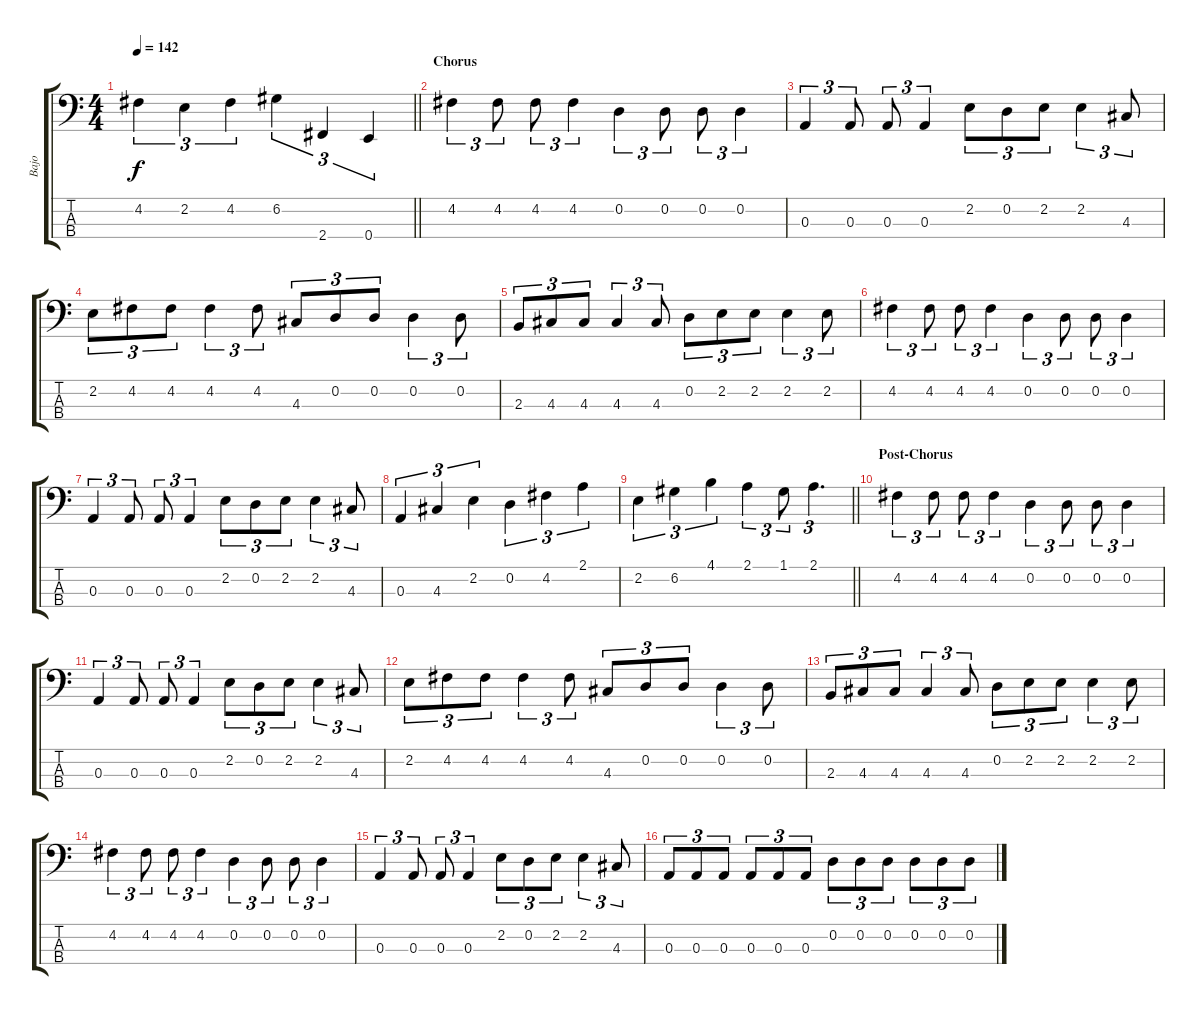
\track ("Bajo" "Bajo") {instrument electricbassfinger}
\staff {score tabs}
\tuning (G2 D2 A1 E1) {hide}
\ts (4 4)
\tempo 142
\clef f4
\barLineRight lightlight
\ks c
4.2.4{tu (3 2) dy f} 2.2.4{tu (3 2)} 4.2.4{tu (3 2)} 6.2.4{tu (3 2)} 2.4.4{tu (3 2)} 0.4.4{tu (3 2)} |
\section ("" "Chorus")
4.2.4{tu (3 2)} 4.2.8{tu (3 2)} 4.2.8{tu (3 2)} 4.2.4{tu (3 2)} 0.2.4{tu (3 2)} 0.2.8{tu (3 2)} 0.2.8{tu (3 2)} 0.2.4{tu (3 2)} |
0.3.4{tu (3 2)} 0.3.8{tu (3 2)} 0.3.8{tu (3 2)} 0.3.4{tu (3 2)} 2.2.8{tu (3 2)} 0.2.8{tu (3 2)} 2.2.8{tu (3 2)} 2.2.4{tu (3 2)} 4.3.8{tu (3 2)} |
2.2.8{tu (3 2)} 4.2.8{tu (3 2)} 4.2.8{tu (3 2)} 4.2.4{tu (3 2)} 4.2.8{tu (3 2)} 4.3.8{tu (3 2)} 0.2.8{tu (3 2)} 0.2.8{tu (3 2)} 0.2.4{tu (3 2)} 0.2.8{tu (3 2)} |
2.3.8{tu (3 2)} 4.3.8{tu (3 2)} 4.3.8{tu (3 2)} 4.3.4{tu (3 2)} 4.3.8{tu (3 2)} 0.2.8{tu (3 2)} 2.2.8{tu (3 2)} 2.2.8{tu (3 2)} 2.2.4{tu (3 2)} 2.2.8{tu (3 2)} |
4.2.4{tu (3 2)} 4.2.8{tu (3 2)} 4.2.8{tu (3 2)} 4.2.4{tu (3 2)} 0.2.4{tu (3 2)} 0.2.8{tu (3 2)} 0.2.8{tu (3 2)} 0.2.4{tu (3 2)} |
0.3.4{tu (3 2)} 0.3.8{tu (3 2)} 0.3.8{tu (3 2)} 0.3.4{tu (3 2)} 2.2.8{tu (3 2)} 0.2.8{tu (3 2)} 2.2.8{tu (3 2)} 2.2.4{tu (3 2)} 4.3.8{tu (3 2)} |
0.3.4{tu (3 2)} 4.3.4{tu (3 2)} 2.2.4{tu (3 2)} 0.2.4{tu (3 2)} 4.2.4{tu (3 2)} 2.1.4{tu (3 2)} |
\barLineRight lightlight
2.2.4{tu (3 2)} 6.2.4{tu (3 2)} 4.1.4{tu (3 2)} 2.1.4{tu (3 2)} 1.1.8{tu (3 2)} 2.1.4{d tu (3 2)} |
\section ("" "Post-Chorus")
4.2.4{tu (3 2)} 4.2.8{tu (3 2)} 4.2.8{tu (3 2)} 4.2.4{tu (3 2)} 0.2.4{tu (3 2)} 0.2.8{tu (3 2)} 0.2.8{tu (3 2)} 0.2.4{tu (3 2)} |
0.3.4{tu (3 2)} 0.3.8{tu (3 2)} 0.3.8{tu (3 2)} 0.3.4{tu (3 2)} 2.2.8{tu (3 2)} 0.2.8{tu (3 2)} 2.2.8{tu (3 2)} 2.2.4{tu (3 2)} 4.3.8{tu (3 2)} |
2.2.8{tu (3 2)} 4.2.8{tu (3 2)} 4.2.8{tu (3 2)} 4.2.4{tu (3 2)} 4.2.8{tu (3 2)} 4.3.8{tu (3 2)} 0.2.8{tu (3 2)} 0.2.8{tu (3 2)} 0.2.4{tu (3 2)} 0.2.8{tu (3 2)} |
2.3.8{tu (3 2)} 4.3.8{tu (3 2)} 4.3.8{tu (3 2)} 4.3.4{tu (3 2)} 4.3.8{tu (3 2)} 0.2.8{tu (3 2)} 2.2.8{tu (3 2)} 2.2.8{tu (3 2)} 2.2.4{tu (3 2)} 2.2.8{tu (3 2)} |
4.2.4{tu (3 2)} 4.2.8{tu (3 2)} 4.2.8{tu (3 2)} 4.2.4{tu (3 2)} 0.2.4{tu (3 2)} 0.2.8{tu (3 2)} 0.2.8{tu (3 2)} 0.2.4{tu (3 2)} |
0.3.4{tu (3 2)} 0.3.8{tu (3 2)} 0.3.8{tu (3 2)} 0.3.4{tu (3 2)} 2.2.8{tu (3 2)} 0.2.8{tu (3 2)} 2.2.8{tu (3 2)} 2.2.4{tu (3 2)} 4.3.8{tu (3 2)} |
0.3.8{tu (3 2)} 0.3.8{tu (3 2)} 0.3.8{tu (3 2)} 0.3.8{tu (3 2)} 0.3.8{tu (3 2)} 0.3.8{tu (3 2)} 0.2.8{tu (3 2)} 0.2.8{tu (3 2)} 0.2.8{tu (3 2)} 0.2.8{tu (3 2)} 0.2.8{tu (3 2)} 0.2.8{tu (3 2)}
